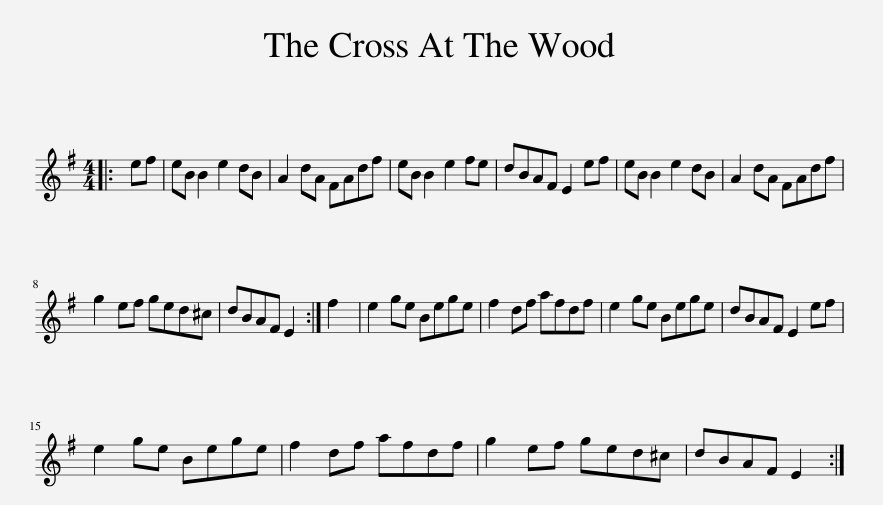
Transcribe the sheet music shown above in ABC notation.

X:1
L:1/8
M:4/4
I:linebreak $
K:Emin
V:1 treble
V:1
|: ef | eB B2 e2 dB | A2 dA FAdf | eB B2 e2 fe | dBAF E2 ef | %5
 eB B2 e2 dB | A2 dA FAdf |$ g2 ef ged^c | dBAF E2 :| f2 | %10
 e2 ge Bege | f2 df afdf | e2 ge Bege | dBAF E2 ef |$ e2 ge Bege | %15
 f2 df afdf | g2 ef ged^c | dBAF E2 :| %18
